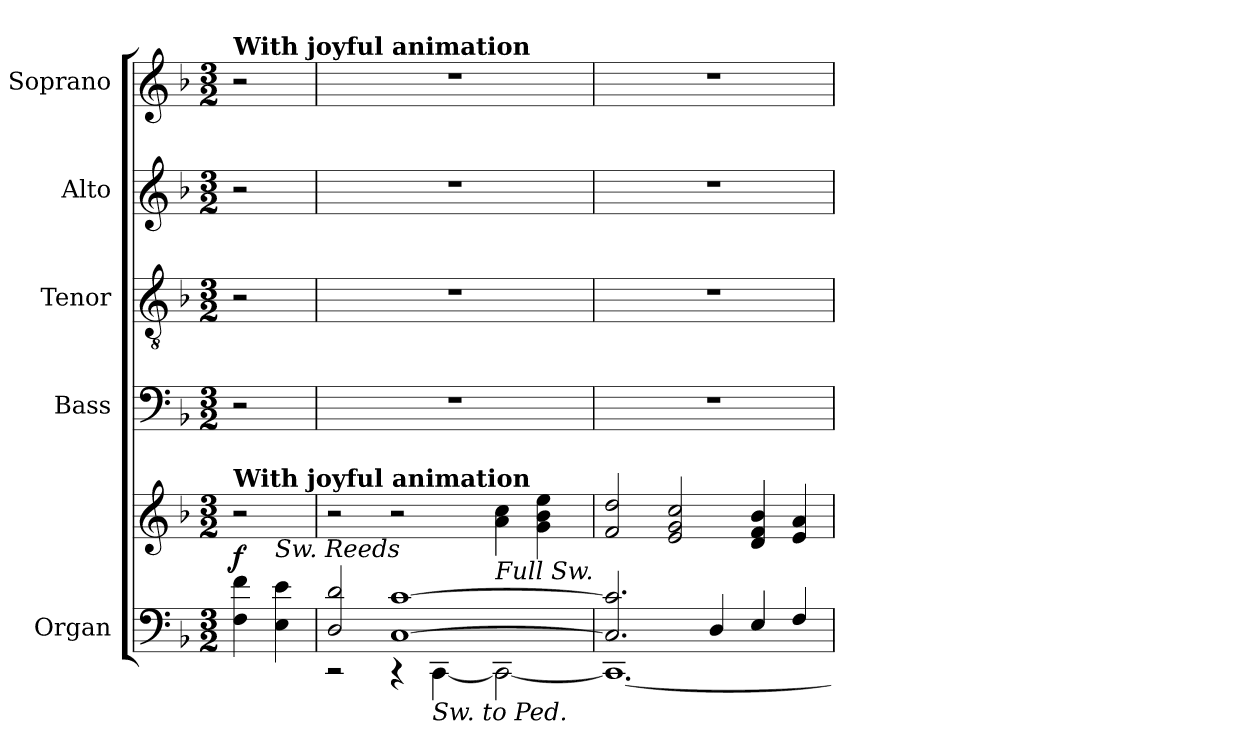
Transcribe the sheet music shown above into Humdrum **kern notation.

**kern	**kern	**dynam	**kern	**kern	**kern	**kern
*part5	*part5	*part5	*part4	*part3	*part2	*part1
*staff6	*staff5	*staff5/6	*staff4	*staff3	*staff2	*staff1
*I"Organ	*	*	*I"Bass	*I"Tenor	*I"Alto	*I"Soprano
*I'Org.	*	*	*I'B.	*I'T.	*I'A.	*I'S.
!!LO:PB:g=z
*clefF4	*clefG2	*	*clefF4	*clefGv2	*clefG2	*clefG2
*	*	*	*	*ITrd7c12	*	*
*k[b-]	*k[b-]	*	*k[b-]	*k[b-]	*k[b-]	*k[b-]
*F:	*F:	*	*F:	*F:	*F:	*F:
*M3/2	*M3/2	*	*M3/2	*M3/2	*M3/2	*M3/2
=1	=1	=1	=1	=1	=1	=1
*^	*	*	*	*	*	*
!	!	!	!	!	!	!	!LO:TX:a:B:t=With joyful animation
!	!	!LO:TX:a:B:t=With joyful animation	!	!	!	!	!
4Fi\ 4fi	2ryy	2r	f	2r	2r	2r	2r
!LO:TX:a:i:t=Sw. Reeds	!	!	!	!	!	!	!
4Ei\ 4ei	.	.	.	.	.	.	.
=2	=2	=2	=2	=2	=2	=2	=2
!	!	!	!	!LO:N:vis=1	!LO:N:vis=1	!LO:N:vis=1	!LO:N:vis=1
*	*	*^	*	*	*	*	*^
2Di/ 2di	2r	2r	2ryy	.	1.r	1.r	1.r	1.r	2ryy
[>1Ci [>1ci	4r	2r	4ryy	.	.	.	.	.	4ryy
!	!LO:TX:b:i:t=Sw. to Ped.	!	!	!	!	!	!	!	!
.	[<4CCi\	.	16ryy	.	.	.	.	.	16ryy
.	.	.	32...ryy	.	.	.	.	.	32...ryy
*	*	*MM160	*	*	*	*	*	*MM160	*
.	.	.	2ryy	.	.	.	.	.	2ryy
!	!	!LO:TX:b:i:t=Full Sw.	!	!	!	!	!	!	!
.	2CCi\_<	4ai\ 4cci	.	.	.	.	.	.	.
.	.	4gi\ 4b-i 4eei	.	.	.	.	.	.	.
.	.	.	8ryy	.	.	.	.	.	8ryy
.	.	.	256ryy	.	.	.	.	.	256ryy
=3	=3	=3	=3	=3	=3	=3	=3	=3	=3
!	!	!	!	!	!LO:N:vis=1	!LO:N:vis=1	!LO:N:vis=1	!LO:N:vis=1	!
*	*	*v	*v	*	*	*	*	*v	*v
2.Ci/] 2.ci]	1.CCi_<	2fi/ 2ddi	.	1.r	1.r	1.r	1.r
.	.	2ei/ 2gi 2cci	.	.	.	.	.
4Di/	.	.	.	.	.	.	.
4Ei/	.	4di/ 4fi 4b-i	.	.	.	.	.
4Fi/	.	4ei/ 4ai	.	.	.	.	.
*v	*v	*	*	*	*	*	*
=	=	=	=	=	=	=
*-	*-	*-	*-	*-	*-	*-
